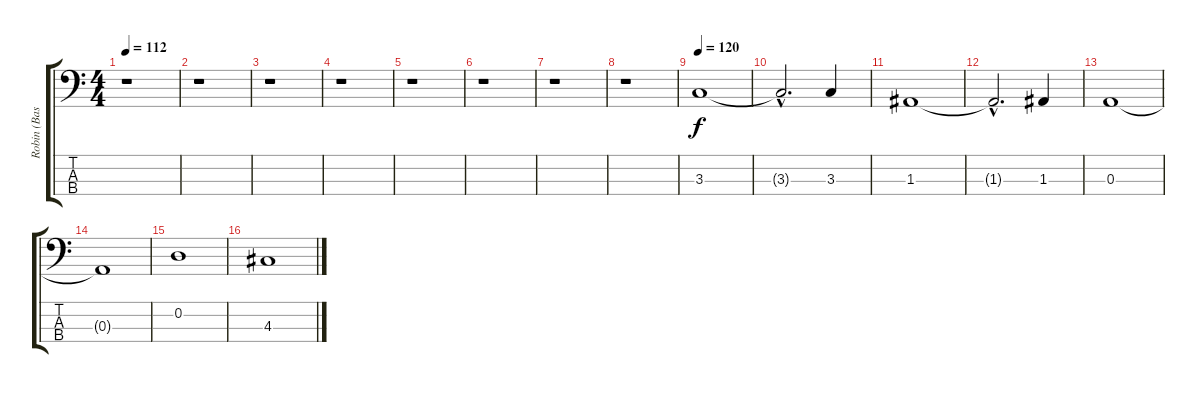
\track ("Robin (Bass)" "Robin (Bas") {instrument electricbassfinger}
\staff {score tabs}
\tuning (G2 D2 A1 D1) {hide}
\ts (4 4)
\tempo 112
\clef f4
\ks c
r.1{dy f instrument electricbassfinger} |
r.1 |
r.1 |
r.1 |
r.1 |
r.1 |
r.1 |
r.1 |
\tempo 120
3.3.1 |
3.3{hac t}.2{d} 3.3.4 |
1.3.1 |
1.3{hac t}.2{d} 1.3.4 |
0.3.1 |
0.3{t}.1 |
0.2.1 |
4.3.1
